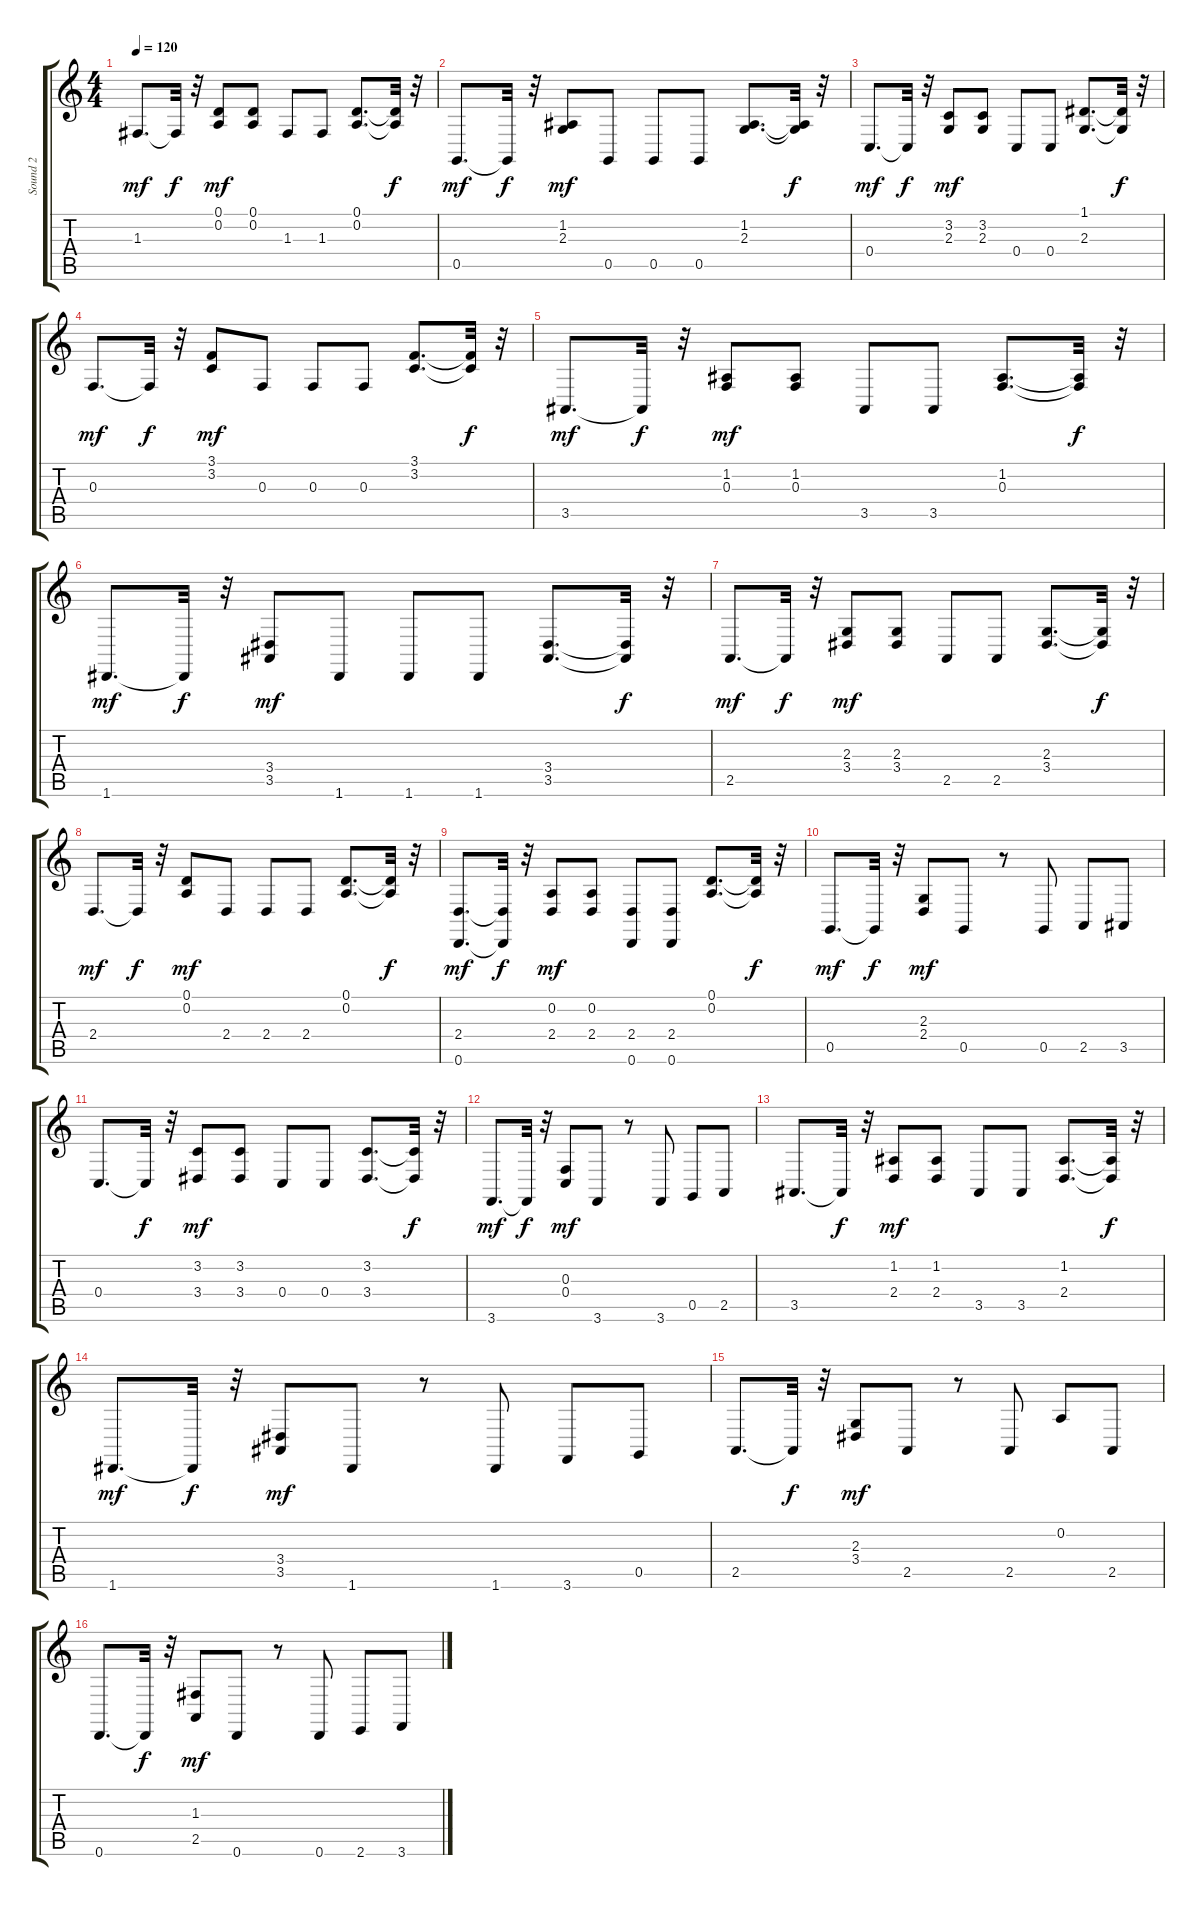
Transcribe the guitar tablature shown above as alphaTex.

\track ("Sound 2" "Sound 2") {instrument acousticgrandpiano}
\staff {score tabs}
\tuning (D4 A3 F3 C3 G2 D2) {hide}
\ts (4 4)
\tempo 120
\clef g2
\ks c
1.3.8{d dy mf} 1.3{t}.32{dy f} r.32 (0.1 0.2).8{dy mf} (0.1 0.2).8 1.3.8 1.3.8 (0.1 0.2).8{d} (0.1{t} 0.2{t}).32{dy f} r.32 |
0.5.8{d dy mf} 0.5{t}.32{dy f} r.32 (1.2 2.3).8{dy mf} 0.5.8 0.5.8 0.5.8 (1.2 2.3).8{d} (1.2{t} 2.3{t}).32{dy f} r.32 |
0.4.8{d dy mf} 0.4{t}.32{dy f} r.32 (3.2 2.3).8{dy mf} (3.2 2.3).8 0.4.8 0.4.8 (1.1 2.3).8{d} (1.1{t} 2.3{t}).32{dy f} r.32 |
0.3.8{d dy mf} 0.3{t}.32{dy f} r.32 (3.1 3.2).8{dy mf} 0.3.8 0.3.8 0.3.8 (3.1 3.2).8{d} (3.1{t} 3.2{t}).32{dy f} r.32 |
3.5.8{d dy mf} 3.5{t}.32{dy f} r.32 (1.2 0.3).8{dy mf} (1.2 0.3).8 3.5.8 3.5.8 (1.2 0.3).8{d} (1.2{t} 0.3{t}).32{dy f} r.32 |
1.6.8{d dy mf} 1.6{t}.32{dy f} r.32 (3.4 3.5).8{dy mf} 1.6.8 1.6.8 1.6.8 (3.4 3.5).8{d} (3.4{t} 3.5{t}).32{dy f} r.32 |
2.5.8{d dy mf} 2.5{t}.32{dy f} r.32 (2.3 3.4).8{dy mf} (2.3 3.4).8 2.5.8 2.5.8 (2.3 3.4).8{d} (2.3{t} 3.4{t}).32{dy f} r.32 |
2.4.8{d dy mf} 2.4{t}.32{dy f} r.32 (0.1 0.2).8{dy mf} 2.4.8 2.4.8 2.4.8 (0.1 0.2).8{d} (0.1{t} 0.2{t}).32{dy f} r.32 |
(2.4 0.6).8{d dy mf} (2.4{t} 0.6{t}).32{dy f} r.32 (0.2 2.4).8{dy mf} (0.2 2.4).8 (2.4 0.6).8 (2.4 0.6).8 (0.1 0.2).8{d} (0.1{t} 0.2{t}).32{dy f} r.32 |
0.5.8{d txt "" dy mf} 0.5{t}.32{dy f} r.32 (2.3 2.4).8{dy mf} 0.5.8 r.8 0.5.8 2.5.8 3.5.8 |
0.4.8{d} 0.4{t}.32{dy f} r.32 (3.2 3.4).8{dy mf} (3.2 3.4).8 0.4.8 0.4.8 (3.2 3.4).8{d} (3.2{t} 3.4{t}).32{dy f} r.32 |
3.6.8{d dy mf} 3.6{t}.32{dy f} r.32 (0.3 0.4).8{dy mf} 3.6.8 r.8 3.6.8 0.5.8 2.5.8 |
3.5.8{d} 3.5{t}.32{dy f} r.32 (1.2 2.4).8{dy mf} (1.2 2.4).8 3.5.8 3.5.8 (1.2 2.4).8{d} (1.2{t} 2.4{t}).32{dy f} r.32 |
1.6.8{d dy mf} 1.6{t}.32{dy f} r.32 (3.4 3.5).8{dy mf} 1.6.8 r.8 1.6.8 3.6.8 0.5.8 |
2.5.8{d} 2.5{t}.32{dy f} r.32 (2.3 3.4).8{dy mf} 2.5.8 r.8 2.5.8 0.2.8 2.5.8 |
0.6.8{d} 0.6{t}.32{dy f} r.32 (1.3 2.5).8{dy mf} 0.6.8 r.8 0.6.8 2.6.8 3.6.8
